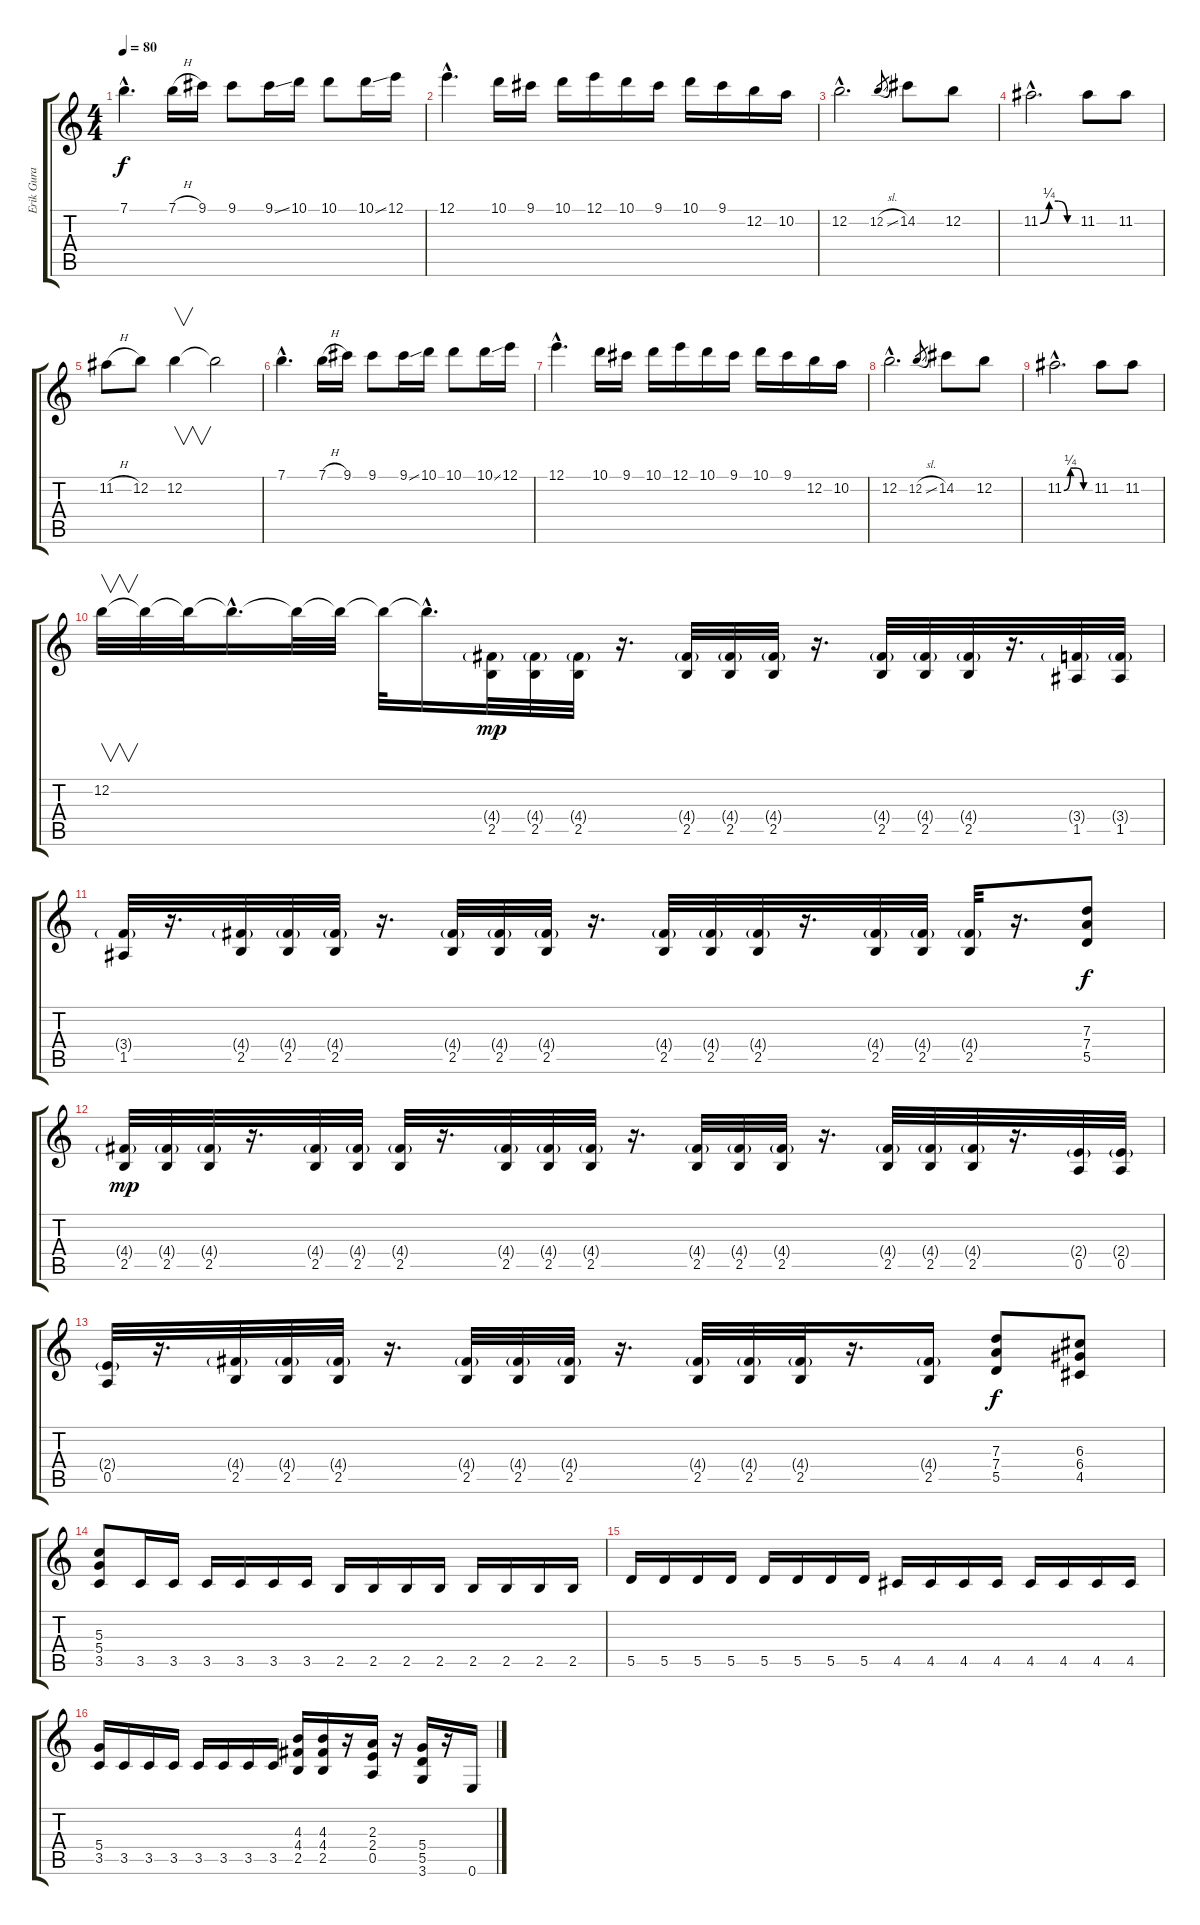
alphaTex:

\track ("Erik Gura" "Erik Gura") {instrument overdrivenguitar}
\staff {score tabs}
\tuning (E4 B3 G3 D3 A2 E2) {hide}
\ts (4 4)
\tempo 80
\clef g2
\ks c
7.1{hac}.4{d dy f} 7.1{h}.16 9.1.16 9.1.8 9.1{ss}.16 10.1.16 10.1.8 10.1{ss}.16 12.1.16 |
12.1{hac}.4{d} 10.1.16 9.1.16 10.1.16 12.1.16 10.1.16 9.1.16 10.1.16 9.1.16 12.2.16 10.2.16 |
12.2{hac}.2{d} 12.2{sl}.8{gr} 14.2.8 12.2.8 |
11.2{be (custom 0 0 15 1 30 1 45 0 60 0) hac}.2{d} 11.2.8 11.2.8 |
11.2{h}.8 12.2.8 12.2.4{v} 12.2{t}.2 |
7.1{hac}.4{d} 7.1{h}.16 9.1.16 9.1.8 9.1{ss}.16 10.1.16 10.1.8 10.1{ss}.16 12.1.16 |
12.1{hac}.4{d} 10.1.16 9.1.16 10.1.16 12.1.16 10.1.16 9.1.16 10.1.16 9.1.16 12.2.16 10.2.16 |
12.2{hac}.2{d} 12.2{sl}.8{gr} 14.2.8 12.2.8 |
11.2{be (custom 0 0 15 1 30 1 45 0 60 0) hac}.2{d} 11.2.8 11.2.8 |
12.2.32{v} 12.2{t}.32 12.2{t}.32 12.2{hac t}.16{d} 12.2{t}.32 12.2{t}.32 12.2{t}.32 12.2{hac t}.16{d} (4.4{g} 2.5).32{dy mp volume 13} (4.4{g} 2.5).32 (4.4{g} 2.5).32 r.16{d} (4.4{g} 2.5).32 (4.4{g} 2.5).32 (4.4{g} 2.5).32 r.16{d} (4.4{g} 2.5).32 (4.4{g} 2.5).32 (4.4{g} 2.5).32 r.16{d} (3.4{g} 1.5).32 (3.4{g} 1.5).32 |
(3.4{g} 1.5).32 r.16{d} (4.4{g} 2.5).32 (4.4{g} 2.5).32 (4.4{g} 2.5).32 r.16{d} (4.4{g} 2.5).32 (4.4{g} 2.5).32 (4.4{g} 2.5).32 r.16{d} (4.4{g} 2.5).32 (4.4{g} 2.5).32 (4.4{g} 2.5).32 r.16{d} (4.4{g} 2.5).32 (4.4{g} 2.5).32 (4.4{g} 2.5).32 r.16{d} (7.3 7.4 5.5).8{dy f} |
(4.4{g} 2.5).32{dy mp} (4.4{g} 2.5).32 (4.4{g} 2.5).32 r.16{d} (4.4{g} 2.5).32 (4.4{g} 2.5).32 (4.4{g} 2.5).32 r.16{d} (4.4{g} 2.5).32 (4.4{g} 2.5).32 (4.4{g} 2.5).32 r.16{d} (4.4{g} 2.5).32 (4.4{g} 2.5).32 (4.4{g} 2.5).32 r.16{d} (4.4{g} 2.5).32 (4.4{g} 2.5).32 (4.4{g} 2.5).32 r.16{d} (2.4{g} 0.5).32 (2.4{g} 0.5).32 |
(2.4{g} 0.5).32 r.16{d} (4.4{g} 2.5).32 (4.4{g} 2.5).32 (4.4{g} 2.5).32 r.16{d} (4.4{g} 2.5).32 (4.4{g} 2.5).32 (4.4{g} 2.5).32 r.16{d} (4.4{g} 2.5).32 (4.4{g} 2.5).32 (4.4{g} 2.5).32 r.16{d} (4.4{g} 2.5).16 (7.3 7.4 5.5).8{dy f} (6.3 6.4 4.5).8 |
(5.3 5.4 3.5).8 3.5.16 3.5.16 3.5.16 3.5.16 3.5.16 3.5.16 2.5.16 2.5.16 2.5.16 2.5.16 2.5.16 2.5.16 2.5.16 2.5.16 |
5.5.16 5.5.16 5.5.16 5.5.16 5.5.16 5.5.16 5.5.16 5.5.16 4.5.16 4.5.16 4.5.16 4.5.16 4.5.16 4.5.16 4.5.16 4.5.16 |
(5.4 3.5).16 3.5.16 3.5.16 3.5.16 3.5.16 3.5.16 3.5.16 3.5.16 (4.3 4.4 2.5).16 (4.3 4.4 2.5).16 r.16 (2.3 2.4 0.5).16 r.16 (5.4 5.5 3.6).16 r.16 0.6.16
